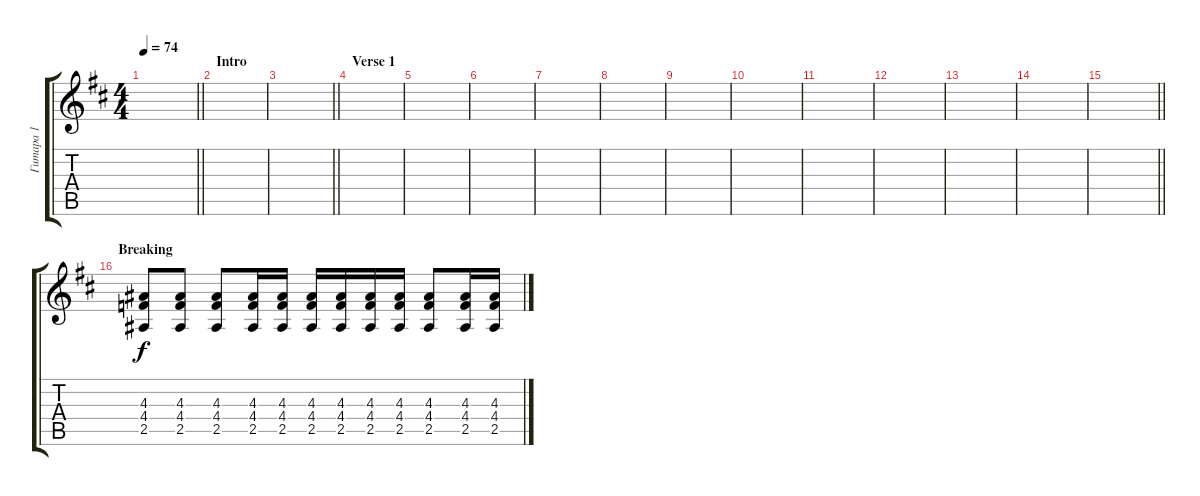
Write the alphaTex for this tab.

\track ("Гитара 1" "Гитара 1") {instrument distortionguitar}
\staff {score tabs}
\tuning (Eb4 Bb3 Gb3 Db3 Ab2 Eb2) {hide}
\ts (4 4)
\tempo 74
\clef g2
\barLineRight lightlight
\ks bminor
|
\section ("" "Intro")
|
\barLineRight lightlight
|
\section ("" "Verse 1")
|
|
|
|
|
|
|
|
|
|
|
\barLineRight lightlight
|
\section ("" "Breaking")
(4.3 4.4 2.5).8 (4.3 4.4 2.5).8 (4.3 4.4 2.5).8 (4.3 4.4 2.5).16 (4.3 4.4 2.5).16 (4.3 4.4 2.5).16 (4.3 4.4 2.5).16 (4.3 4.4 2.5).16 (4.3 4.4 2.5).16 (4.3 4.4 2.5).8 (4.3 4.4 2.5).16 (4.3 4.4 2.5).16
